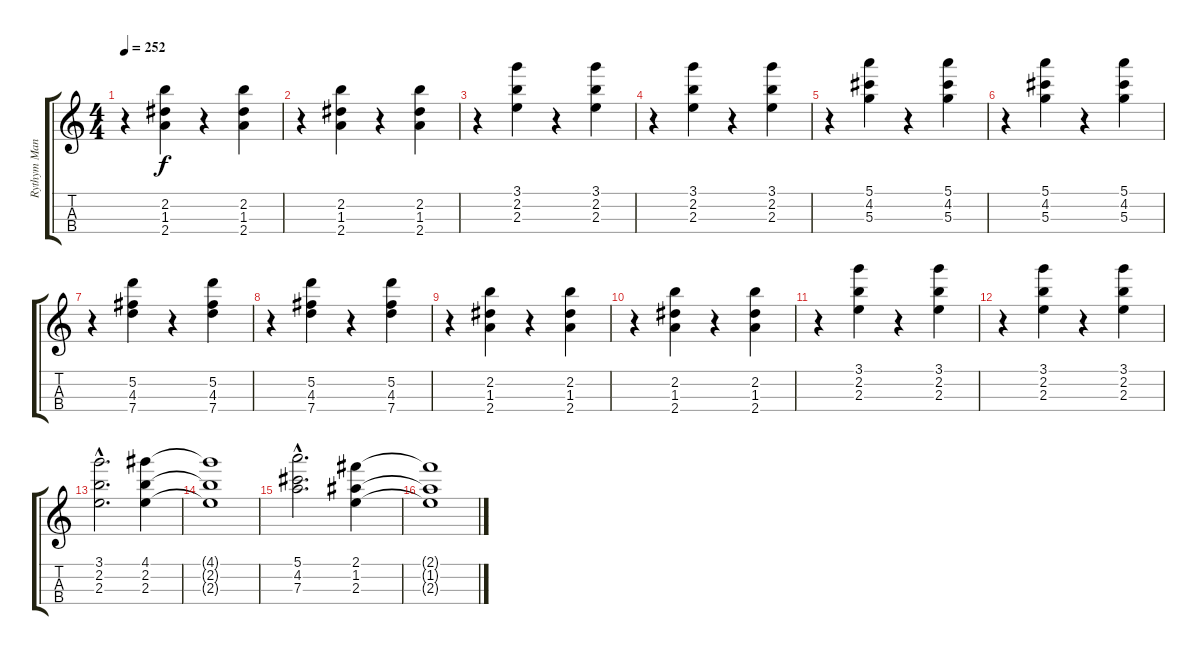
\track ("Rythym Manolin" "Rythym Man") {instrument banjo}
\staff {score tabs}
\tuning (E5 A4 D4 G3) {hide}
\displaytranspose 12
\ts (4 4)
\tempo 252
\clef g2
\ks c
r.4{dy f} (2.2 1.3 2.4).4 r.4 (2.2 1.3 2.4).4 |
r.4 (2.2 1.3 2.4).4 r.4 (2.2 1.3 2.4).4 |
r.4 (3.1 2.2 2.3).4 r.4 (3.1 2.2 2.3).4 |
r.4 (3.1 2.2 2.3).4 r.4 (3.1 2.2 2.3).4 |
r.4 (5.1 4.2 5.3).4 r.4 (5.1 4.2 5.3).4 |
r.4 (5.1 4.2 5.3).4 r.4 (5.1 4.2 5.3).4 |
r.4 (5.2 4.3 7.4).4 r.4 (5.2 4.3 7.4).4 |
r.4 (5.2 4.3 7.4).4 r.4 (5.2 4.3 7.4).4 |
r.4 (2.2 1.3 2.4).4 r.4 (2.2 1.3 2.4).4 |
r.4 (2.2 1.3 2.4).4 r.4 (2.2 1.3 2.4).4 |
r.4 (3.1 2.2 2.3).4 r.4 (3.1 2.2 2.3).4 |
r.4 (3.1 2.2 2.3).4 r.4 (3.1 2.2 2.3).4 |
(3.1{hac} 2.2{hac} 2.3{hac}).2{d} (4.1 2.2 2.3).4 |
(4.1{t} 2.2{t} 2.3{t}).1 |
(5.1{hac} 4.2{hac} 7.3{hac}).2{d} (2.1 1.2 2.3).4 |
(2.1{t} 1.2{t} 2.3{t}).1
